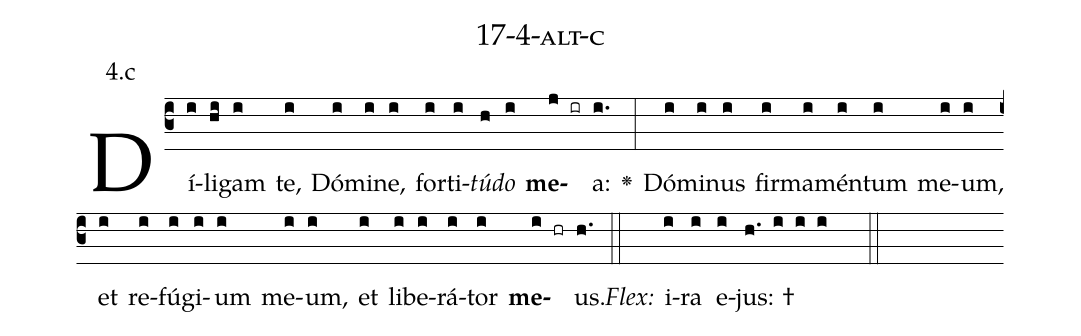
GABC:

name: 17-4-alt-c;
annotation: 4.c;
%%
(c3)Dí(i)li(hi)gam(i) te,(i) Dó(i)mi(i)ne,(i) for(i)ti(i)<i>tú</i>(h)<i>do</i>(i) <b>me</b>(j ir)a:(i.) <v>\greheightstar</v>(:) Dó(i)mi(i)nus(i) fir(i)ma(i)mén(i)tum(i) me(i)um,(i) et(i) re(i)fú(i)gi(i)um(i) me(i)um,(i) et(i) li(i)be(i)rá(i)tor(i) <b>me</b>(i hr)us.(h.) (::)
<i>Flex:</i>()  i(i)ra(i) e(i)jus: †(h. i i i  ::)

%E(i) u(i) o(i) u(i) a(i) e.(h.) (::)
